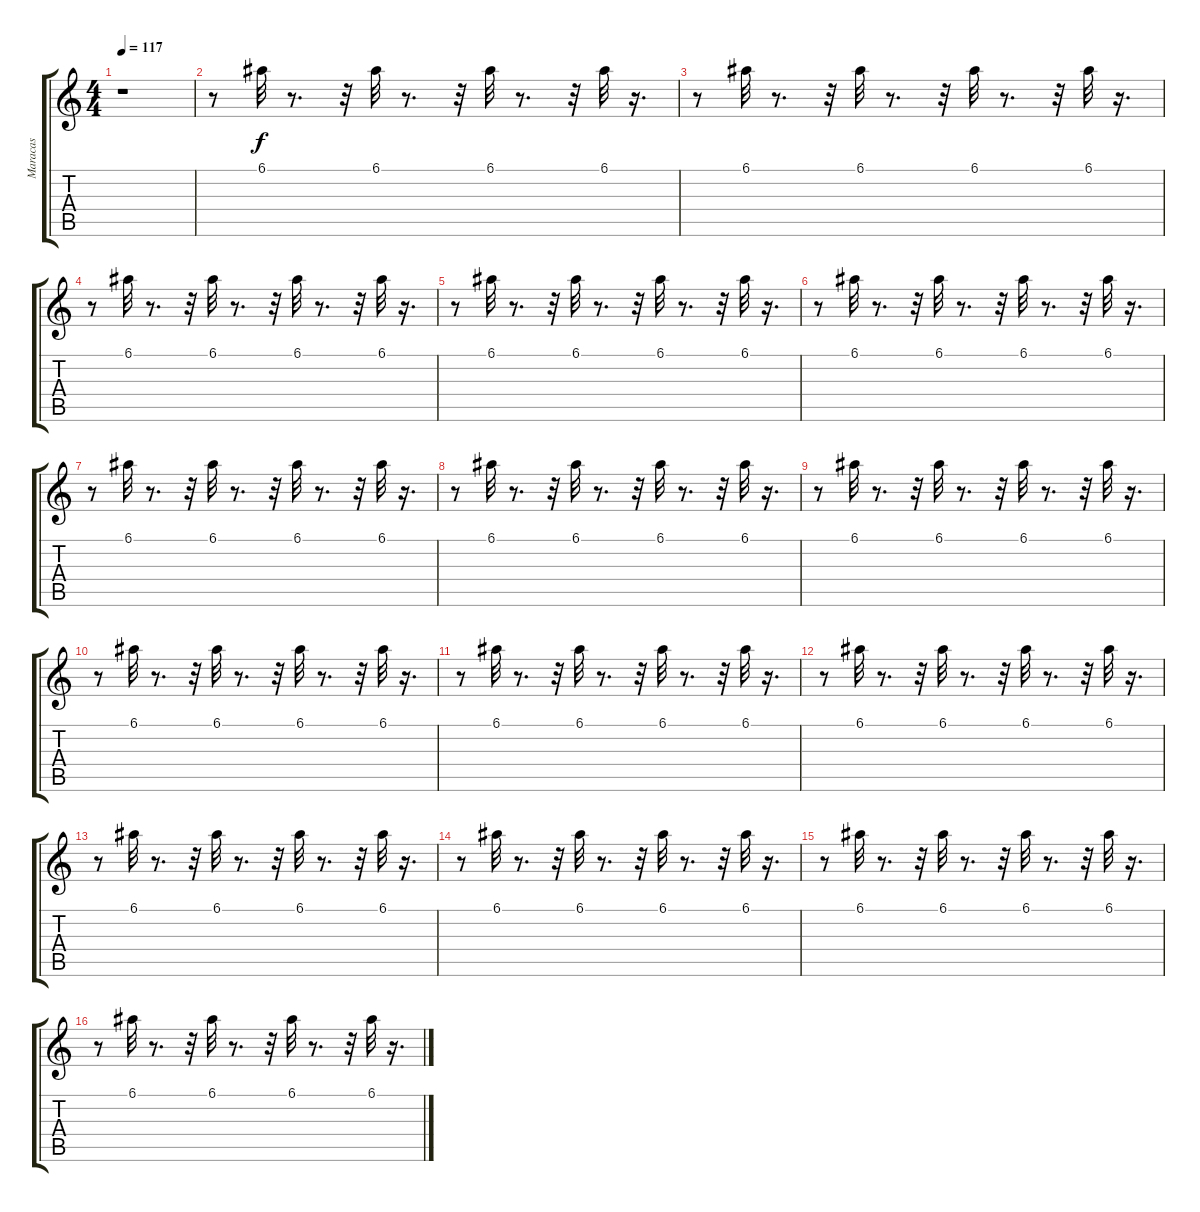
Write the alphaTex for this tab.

\track ("Maracas" "Maracas") {instrument electricguitarmuted}
\staff {score tabs}
\tuning (E4 B3 G3 D3 A2 E2) {hide}
\ts (4 4)
\tempo 117
\clef g2
\ks c
r.1{dy f} |
r.8 6.1.32 r.8{d} r.32 6.1.32 r.8{d} r.32 6.1.32 r.8{d} r.32 6.1.32 r.16{d} |
r.8 6.1.32 r.8{d} r.32 6.1.32 r.8{d} r.32 6.1.32 r.8{d} r.32 6.1.32 r.16{d} |
r.8 6.1.32 r.8{d} r.32 6.1.32 r.8{d} r.32 6.1.32 r.8{d} r.32 6.1.32 r.16{d} |
r.8 6.1.32 r.8{d} r.32 6.1.32 r.8{d} r.32 6.1.32 r.8{d} r.32 6.1.32 r.16{d} |
r.8 6.1.32 r.8{d} r.32 6.1.32 r.8{d} r.32 6.1.32 r.8{d} r.32 6.1.32 r.16{d} |
r.8 6.1.32 r.8{d} r.32 6.1.32 r.8{d} r.32 6.1.32 r.8{d} r.32 6.1.32 r.16{d} |
r.8 6.1.32 r.8{d} r.32 6.1.32 r.8{d} r.32 6.1.32 r.8{d} r.32 6.1.32 r.16{d} |
r.8 6.1.32 r.8{d} r.32 6.1.32 r.8{d} r.32 6.1.32 r.8{d} r.32 6.1.32 r.16{d} |
r.8 6.1.32 r.8{d} r.32 6.1.32 r.8{d} r.32 6.1.32 r.8{d} r.32 6.1.32 r.16{d} |
r.8 6.1.32 r.8{d} r.32 6.1.32 r.8{d} r.32 6.1.32 r.8{d} r.32 6.1.32 r.16{d} |
r.8 6.1.32 r.8{d} r.32 6.1.32 r.8{d} r.32 6.1.32 r.8{d} r.32 6.1.32 r.16{d} |
r.8 6.1.32 r.8{d} r.32 6.1.32 r.8{d} r.32 6.1.32 r.8{d} r.32 6.1.32 r.16{d} |
r.8 6.1.32 r.8{d} r.32 6.1.32 r.8{d} r.32 6.1.32 r.8{d} r.32 6.1.32 r.16{d} |
r.8 6.1.32 r.8{d} r.32 6.1.32 r.8{d} r.32 6.1.32 r.8{d} r.32 6.1.32 r.16{d} |
r.8 6.1.32 r.8{d} r.32 6.1.32 r.8{d} r.32 6.1.32 r.8{d} r.32 6.1.32 r.16{d}
